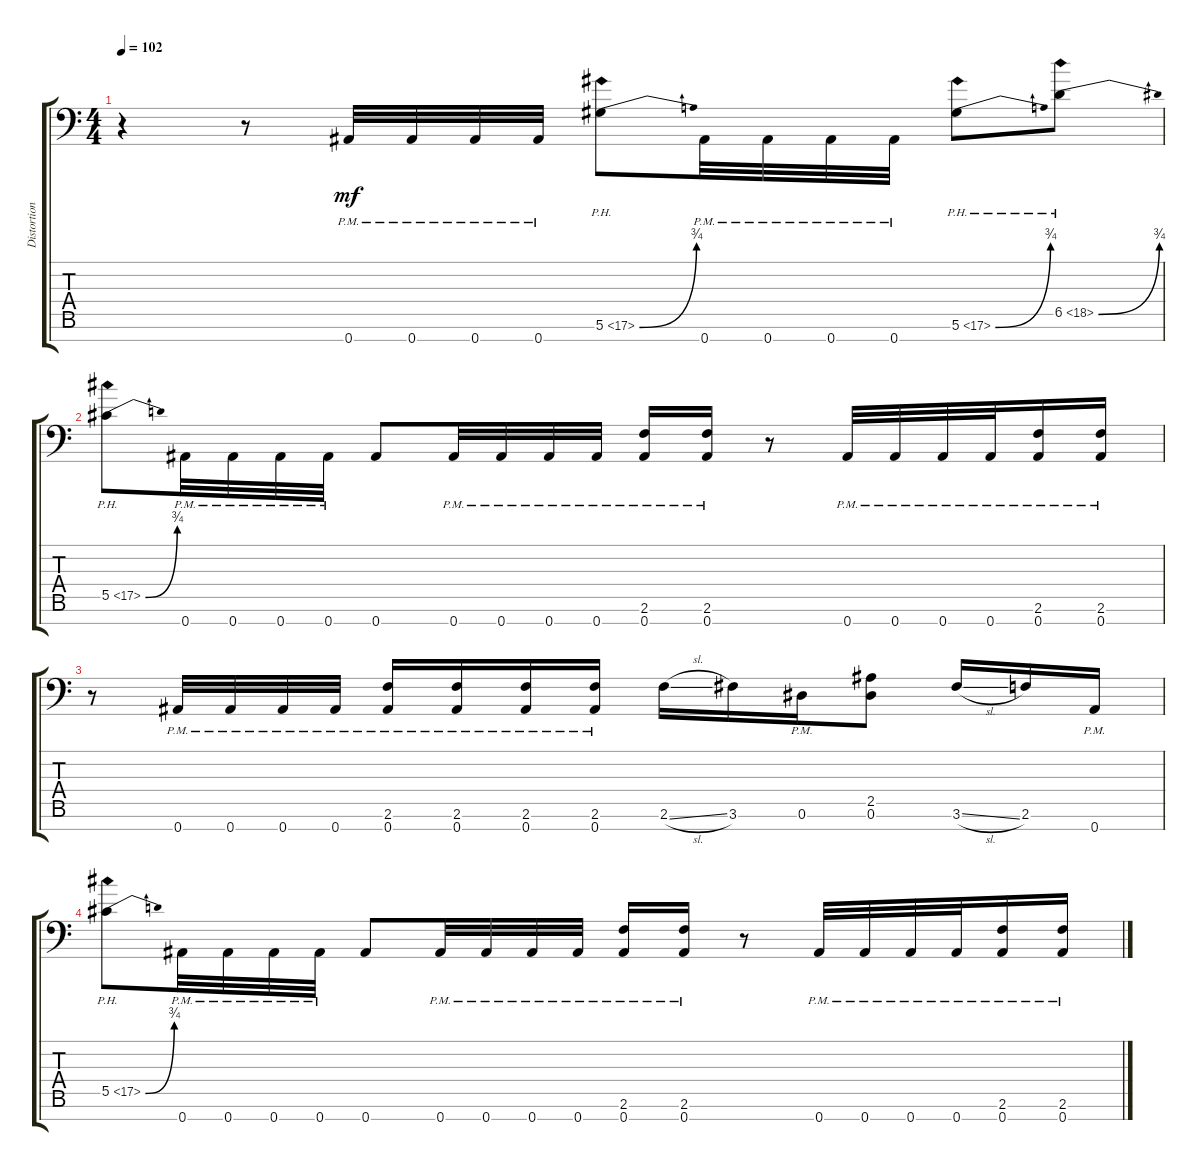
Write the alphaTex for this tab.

\track ("Distortion Guitar" "Distortion") {instrument distortionguitar}
\staff {score tabs}
\tuning (Eb4 Bb3 Gb3 Db3 Ab2 Eb2 Bb1) {hide}
\ts (4 4)
\tempo 102
\clef f4
\ks c
r.4{dy mf} r.8 0.7{pm}.32 0.7{pm}.32 0.7{pm}.32 0.7{pm}.32 5.6{be (bend 0 0 60 3) ph 12}.8 0.7{pm}.32 0.7{pm}.32 0.7{pm}.32 0.7{pm}.32 5.6{be (bend 0 0 60 3) ph 12}.8 6.5{be (bend 0 0 60 3) ph 12}.8 |
5.5{be (bend 0 0 60 3) ph 12}.8 0.7{pm}.32 0.7{pm}.32 0.7{pm}.32 0.7{pm}.32 0.7.8 0.7{pm}.32 0.7{pm}.32 0.7{pm}.32 0.7{pm}.32 (2.6{pm} 0.7{pm}).16 (2.6{pm} 0.7{pm}).16 r.8 0.7{pm}.32 0.7{pm}.32 0.7{pm}.32 0.7{pm}.32 (2.6{pm} 0.7{pm}).16 (2.6{pm} 0.7{pm}).16 |
r.8 0.7{pm}.32 0.7{pm}.32 0.7{pm}.32 0.7{pm}.32 (2.6{pm} 0.7{pm}).16 (2.6{pm} 0.7{pm}).16 (2.6{pm} 0.7{pm}).16 (2.6{pm} 0.7{pm}).16 2.6{sl}.16 3.6.16 0.6{pm}.16 (2.5 0.6).8 3.6{sl}.16 2.6.16 0.7{pm}.16 |
5.5{be (bend 0 0 60 3) ph 12}.8 0.7{pm}.32 0.7{pm}.32 0.7{pm}.32 0.7{pm}.32 0.7.8 0.7{pm}.32 0.7{pm}.32 0.7{pm}.32 0.7{pm}.32 (2.6{pm} 0.7{pm}).16 (2.6{pm} 0.7{pm}).16 r.8 0.7{pm}.32 0.7{pm}.32 0.7{pm}.32 0.7{pm}.32 (2.6{pm} 0.7{pm}).16 (2.6{pm} 0.7{pm}).16
